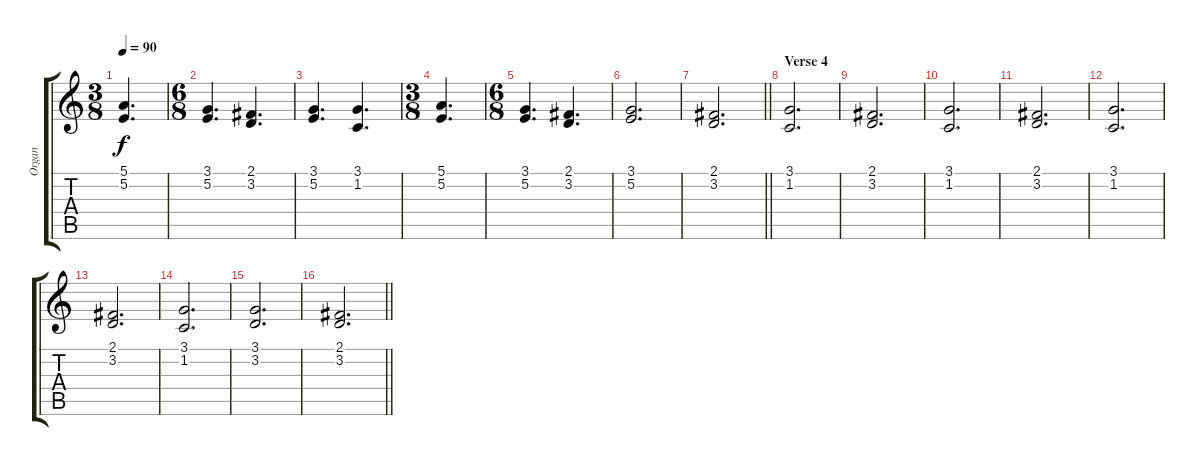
\track ("Organ" "Organ") {instrument percussiveorgan}
\staff {score tabs}
\tuning (E4 B3 G3 D3 A2 E2) {hide}
\ts (3 8)
\tempo 90
\clef g2
\ks c
(5.1 5.2).4{d dy f} |
\ts (6 8)
(3.1 5.2).4{d} (2.1 3.2).4{d} |
(3.1 5.2).4{d} (3.1 1.2).4{d} |
\ts (3 8)
(5.1 5.2).4{d} |
\ts (6 8)
(3.1 5.2).4{d} (2.1 3.2).4{d} |
(3.1 5.2).2{d} |
\barLineRight lightlight
(2.1 3.2).2{d} |
\section ("" "Verse 4")
(3.1 1.2).2{d} |
(2.1 3.2).2{d} |
(3.1 1.2).2{d} |
(2.1 3.2).2{d} |
(3.1 1.2).2{d} |
(2.1 3.2).2{d} |
(3.1 1.2).2{d} |
(3.1 3.2).2{d} |
\barLineRight lightlight
(2.1 3.2).2{d}
